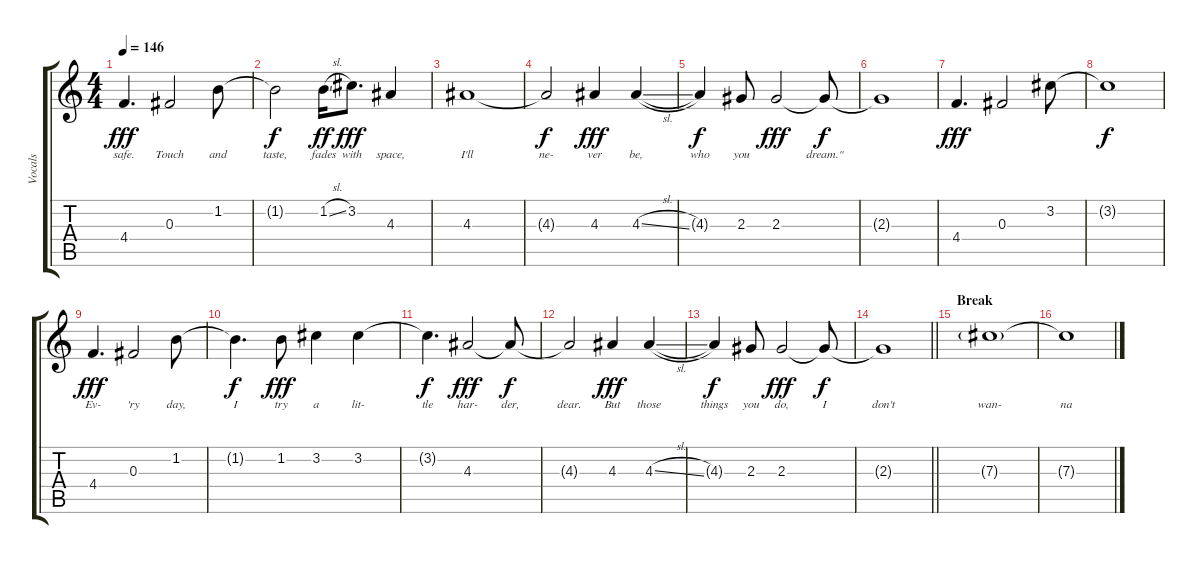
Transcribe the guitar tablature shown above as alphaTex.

\track ("Vocals" "Vocals") {instrument electricguitarclean}
\staff {score tabs}
\tuning (Eb4 Bb3 Gb3 Db3 Ab2 Db2) {hide}
\ts (4 4)
\tempo 146
\clef g2
\ks c
4.4.4{d lyrics (0 "safe.") lyrics (1 "") lyrics (2 "") lyrics (3 "") lyrics (4 "") dy fff} 0.3.2{lyrics (0 "Touch") lyrics (1 "") lyrics (2 "") lyrics (3 "") lyrics (4 "")} 1.2.8{lyrics (0 "and") lyrics (1 "") lyrics (2 "") lyrics (3 "") lyrics (4 "")} |
1.2{t}.2{lyrics (0 "taste,") lyrics (1 "") lyrics (2 "") lyrics (3 "") lyrics (4 "") dy f} 1.2{sl}.16{lyrics (0 "fades") lyrics (1 "") lyrics (2 "") lyrics (3 "") lyrics (4 "") dy ff} 3.2.8{d lyrics (0 "with") lyrics (1 "") lyrics (2 "") lyrics (3 "") lyrics (4 "") dy fff} 4.3.4{lyrics (0 "space,") lyrics (1 "") lyrics (2 "") lyrics (3 "") lyrics (4 "")} |
4.3.1{lyrics (0 "I'll") lyrics (1 "") lyrics (2 "") lyrics (3 "") lyrics (4 "")} |
4.3{t}.2{lyrics (0 "ne-") lyrics (1 "") lyrics (2 "") lyrics (3 "") lyrics (4 "") dy f} 4.3.4{lyrics (0 "ver") lyrics (1 "") lyrics (2 "") lyrics (3 "") lyrics (4 "") dy fff} 4.3{sl}.4{lyrics (0 "be,") lyrics (1 "") lyrics (2 "") lyrics (3 "") lyrics (4 "")} |
4.3{t}.4{lyrics (0 "who") lyrics (1 "") lyrics (2 "") lyrics (3 "") lyrics (4 "") dy f} 2.3.8{lyrics (0 "you") lyrics (1 "") lyrics (2 "") lyrics (3 "") lyrics (4 "")} 2.3.2{lyrics (0 "") lyrics (1 "") lyrics (2 "") lyrics (3 "") lyrics (4 "") dy fff} 2.3{t}.8{lyrics (0 "dream.\"") lyrics (1 "") lyrics (2 "") lyrics (3 "") lyrics (4 "") dy f} |
2.3{t}.1{lyrics (0 "") lyrics (1 "") lyrics (2 "") lyrics (3 "") lyrics (4 "")} |
4.4.4{d lyrics (0 "") lyrics (1 "") lyrics (2 "") lyrics (3 "") lyrics (4 "") dy fff} 0.3.2{lyrics (0 "") lyrics (1 "") lyrics (2 "") lyrics (3 "") lyrics (4 "")} 3.2.8{lyrics (0 "") lyrics (1 "") lyrics (2 "") lyrics (3 "") lyrics (4 "")} |
3.2{t}.1{lyrics (0 "") lyrics (1 "") lyrics (2 "") lyrics (3 "") lyrics (4 "") dy f} |
4.4.4{d lyrics (0 "Ev-") lyrics (1 "") lyrics (2 "") lyrics (3 "") lyrics (4 "") dy fff} 0.3.2{lyrics (0 "'ry") lyrics (1 "") lyrics (2 "") lyrics (3 "") lyrics (4 "")} 1.2.8{lyrics (0 "day,") lyrics (1 "") lyrics (2 "") lyrics (3 "") lyrics (4 "")} |
1.2{t}.4{d lyrics (0 "I") lyrics (1 "") lyrics (2 "") lyrics (3 "") lyrics (4 "") dy f} 1.2.8{lyrics (0 "try") lyrics (1 "") lyrics (2 "") lyrics (3 "") lyrics (4 "") dy fff} 3.2.4{lyrics (0 "a") lyrics (1 "") lyrics (2 "") lyrics (3 "") lyrics (4 "")} 3.2.4{lyrics (0 "lit-") lyrics (1 "") lyrics (2 "") lyrics (3 "") lyrics (4 "")} |
3.2{t}.4{d lyrics (0 "tle") lyrics (1 "") lyrics (2 "") lyrics (3 "") lyrics (4 "") dy f} 4.3.2{lyrics (0 "har-") lyrics (1 "") lyrics (2 "") lyrics (3 "") lyrics (4 "") dy fff} 4.3{t}.8{lyrics (0 "der,") lyrics (1 "") lyrics (2 "") lyrics (3 "") lyrics (4 "") dy f} |
4.3{t}.2{lyrics (0 "dear.") lyrics (1 "") lyrics (2 "") lyrics (3 "") lyrics (4 "")} 4.3.4{lyrics (0 "But") lyrics (1 "") lyrics (2 "") lyrics (3 "") lyrics (4 "") dy fff} 4.3{sl}.4{lyrics (0 "those") lyrics (1 "") lyrics (2 "") lyrics (3 "") lyrics (4 "")} |
4.3{t}.4{lyrics (0 "things") lyrics (1 "") lyrics (2 "") lyrics (3 "") lyrics (4 "") dy f} 2.3.8{lyrics (0 "you") lyrics (1 "") lyrics (2 "") lyrics (3 "") lyrics (4 "")} 2.3.2{lyrics (0 "do,") lyrics (1 "") lyrics (2 "") lyrics (3 "") lyrics (4 "") dy fff} 2.3{t}.8{lyrics (0 "I") lyrics (1 "") lyrics (2 "") lyrics (3 "") lyrics (4 "") dy f} |
\barLineRight lightlight
2.3{t}.1{lyrics (0 "don't") lyrics (1 "") lyrics (2 "") lyrics (3 "") lyrics (4 "")} |
\section ("" "Break")
7.3{g}.1{lyrics (0 "wan-") lyrics (1 "") lyrics (2 "") lyrics (3 "") lyrics (4 "")} |
7.3{t}.1{lyrics (0 "na") lyrics (1 "") lyrics (2 "") lyrics (3 "") lyrics (4 "")}
